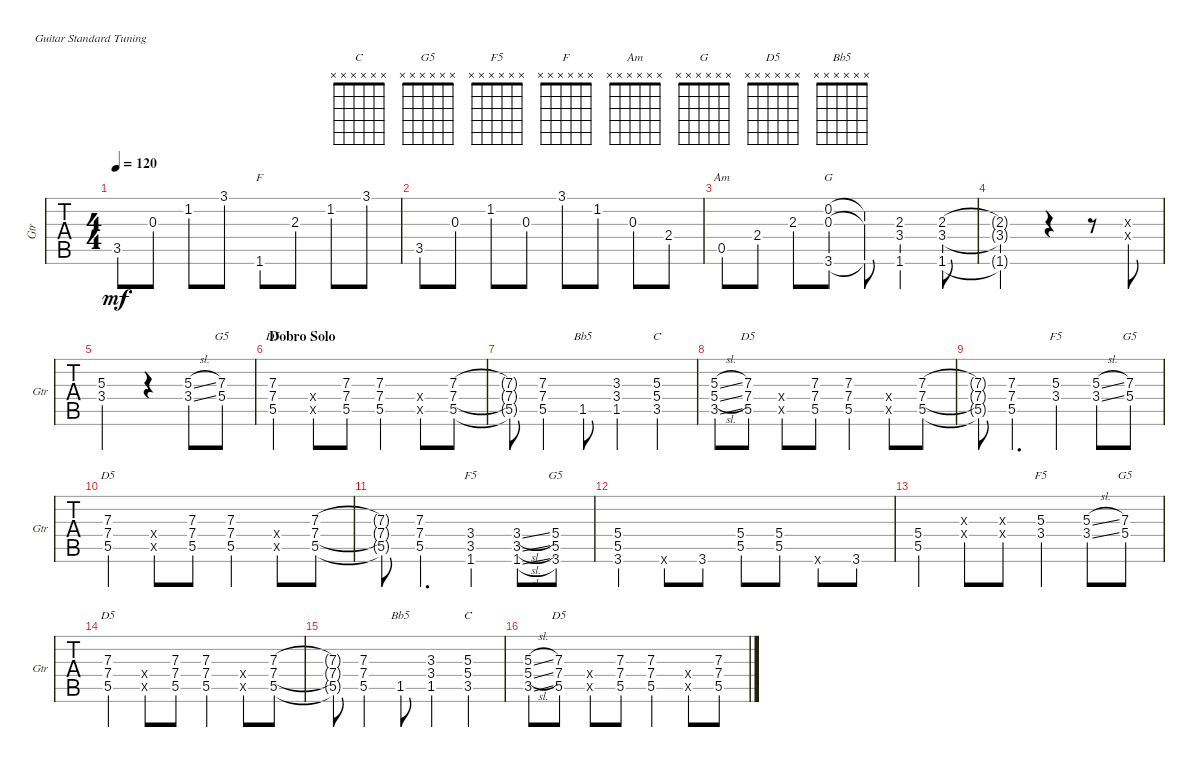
\defaultSystemsLayout 4
\bracketExtendMode groupsimilarinstruments
\singleTrackTrackNamePolicy allsystems
\multiTrackTrackNamePolicy allsystems
\otherSystemsTrackNameOrientation horizontal
\track ("Gtr" "Gtr") {instrument acousticguitarsteel}
\staff {tabs}
\tuning (E4 B3 G3 D3 A2 E2)
\chord ("C" x x x x x x)
\chord ("G5" x x x x x x)
\chord ("F5" x x x x x x)
\chord ("F" x x x x x x)
\chord ("Am" x x x x x x)
\chord ("G" x x x x x x)
\chord ("D5" x x x x x x)
\chord ("Bb5" x x x x x x)
\ts (4 4)
\tempo 120
\clef g2
\ks c
3.5.8{dy mf} 0.3.8 1.2.8 3.1.8 1.6.8{ch "F"} 2.3.8 1.2.8 3.1.8 |
3.5.8 0.3.8 1.2.8 0.3.8 3.1.8 1.2.8 0.3.8 2.4.8 |
0.5.8{ch "Am"} 2.4.8 2.3.8 (0.2 0.3 3.6).8{ch "G"} (3.6{t} 0.3{t} 0.2{t}).8 (3.4 2.3 1.6).4 (1.6 3.4 2.3).8 |
(2.3{t} 3.4{t} 1.6{t}).2 r.4 r.8 (0.3{x} 0.4{x}).8 |
(5.3 3.4).2 r.4 (5.3{sl} 3.4{sl}).8 (7.3 5.4).8{ch "G5"} |
\section ("" "Dobro Solo")
(7.3 7.4 5.5).4{ch "D5"} (0.5{x} 0.4{x}).8 (7.3 7.4 5.5).8 (5.5 7.4 7.3).4 (0.5{x} 0.4{x}).8 (7.3 7.4 5.5).8 |
(7.3{t} 7.4{t} 5.5{t}).8 (7.3 7.4 5.5).4 1.5.8{ch "Bb5"} (1.5 3.4 3.3).4 (5.3 5.4 3.5).4{ch "C"} |
(5.3{sl} 5.4{sl} 3.5{sl}).8 (7.3 7.4 5.5).8{ch "D5"} (0.5{x} 0.4{x}).8 (7.3 7.4 5.5).8 (5.5 7.4 7.3).4 (0.5{x} 0.4{x}).8 (7.3 7.4 5.5).8 |
(7.3{t} 7.4{t} 5.5{t}).8 (7.3 7.4 5.5).4{d} (3.4 5.3).4{ch "F5"} (5.3{sl} 3.4{sl}).8 (7.3 5.4).8{ch "G5"} |
(7.3 7.4 5.5).4{ch "D5"} (0.5{x} 0.4{x}).8 (7.3 7.4 5.5).8 (5.5 7.4 7.3).4 (0.5{x} 0.4{x}).8 (7.3 7.4 5.5).8 |
(7.3{t} 7.4{t} 5.5{t}).8 (7.3 7.4 5.5).4{d} (3.5 3.4 1.6).4{ch "F5"} (3.4{sl} 3.5{sl} 1.6{sl}).8 (5.4 5.5 3.6).8{ch "G5"} |
(5.4 5.5 3.6).4 0.6{x}.8 3.6.8 (5.5 5.4).8 (5.4 5.5).8 0.6{x}.8 3.6.8 |
(5.4 5.5).4 (7.3{x} 7.4{x}).8 (3.4{x} 5.3{x}).8 (5.3 3.4).4{ch "F5"} (5.3{sl} 3.4{sl}).8 (7.3 5.4).8{ch "G5"} |
(7.3 7.4 5.5).4{ch "D5"} (0.5{x} 0.4{x}).8 (7.3 7.4 5.5).8 (5.5 7.4 7.3).4 (0.5{x} 0.4{x}).8 (7.3 7.4 5.5).8 |
(7.3{t} 7.4{t} 5.5{t}).8 (7.3 7.4 5.5).4 1.5.8{ch "Bb5"} (1.5 3.4 3.3).4 (5.3 5.4 3.5).4{ch "C"} |
(5.3{sl} 5.4{sl} 3.5{sl}).8 (7.3 7.4 5.5).8{ch "D5"} (0.5{x} 0.4{x}).8 (7.3 7.4 5.5).8 (5.5 7.4 7.3).4 (0.5{x} 0.4{x}).8 (7.3 7.4 5.5).8
